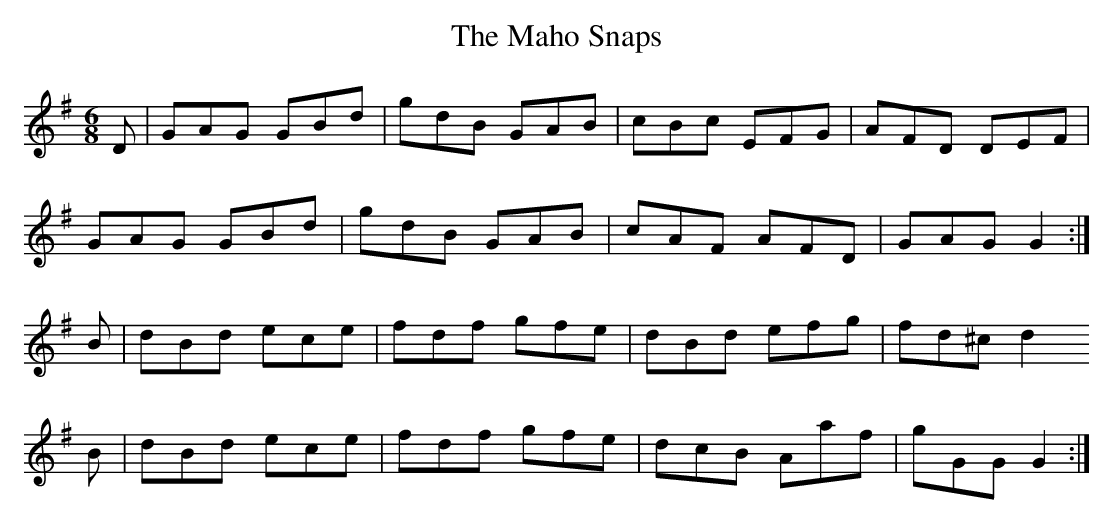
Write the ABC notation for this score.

X:1
T:Maho Snaps, The
M:6/8
L:1/8
K:G
D | GAG GBd | gdB GAB | cBc EFG | AFD  DEF |
    GAG GBd | gdB GAB | cAF AFD | GAG  G2 :|
B | dBd ece | fdf gfe | dBd efg | fd^c d2
B | dBd ece | fdf gfe | dcB Aaf | gGG  G2 :|
